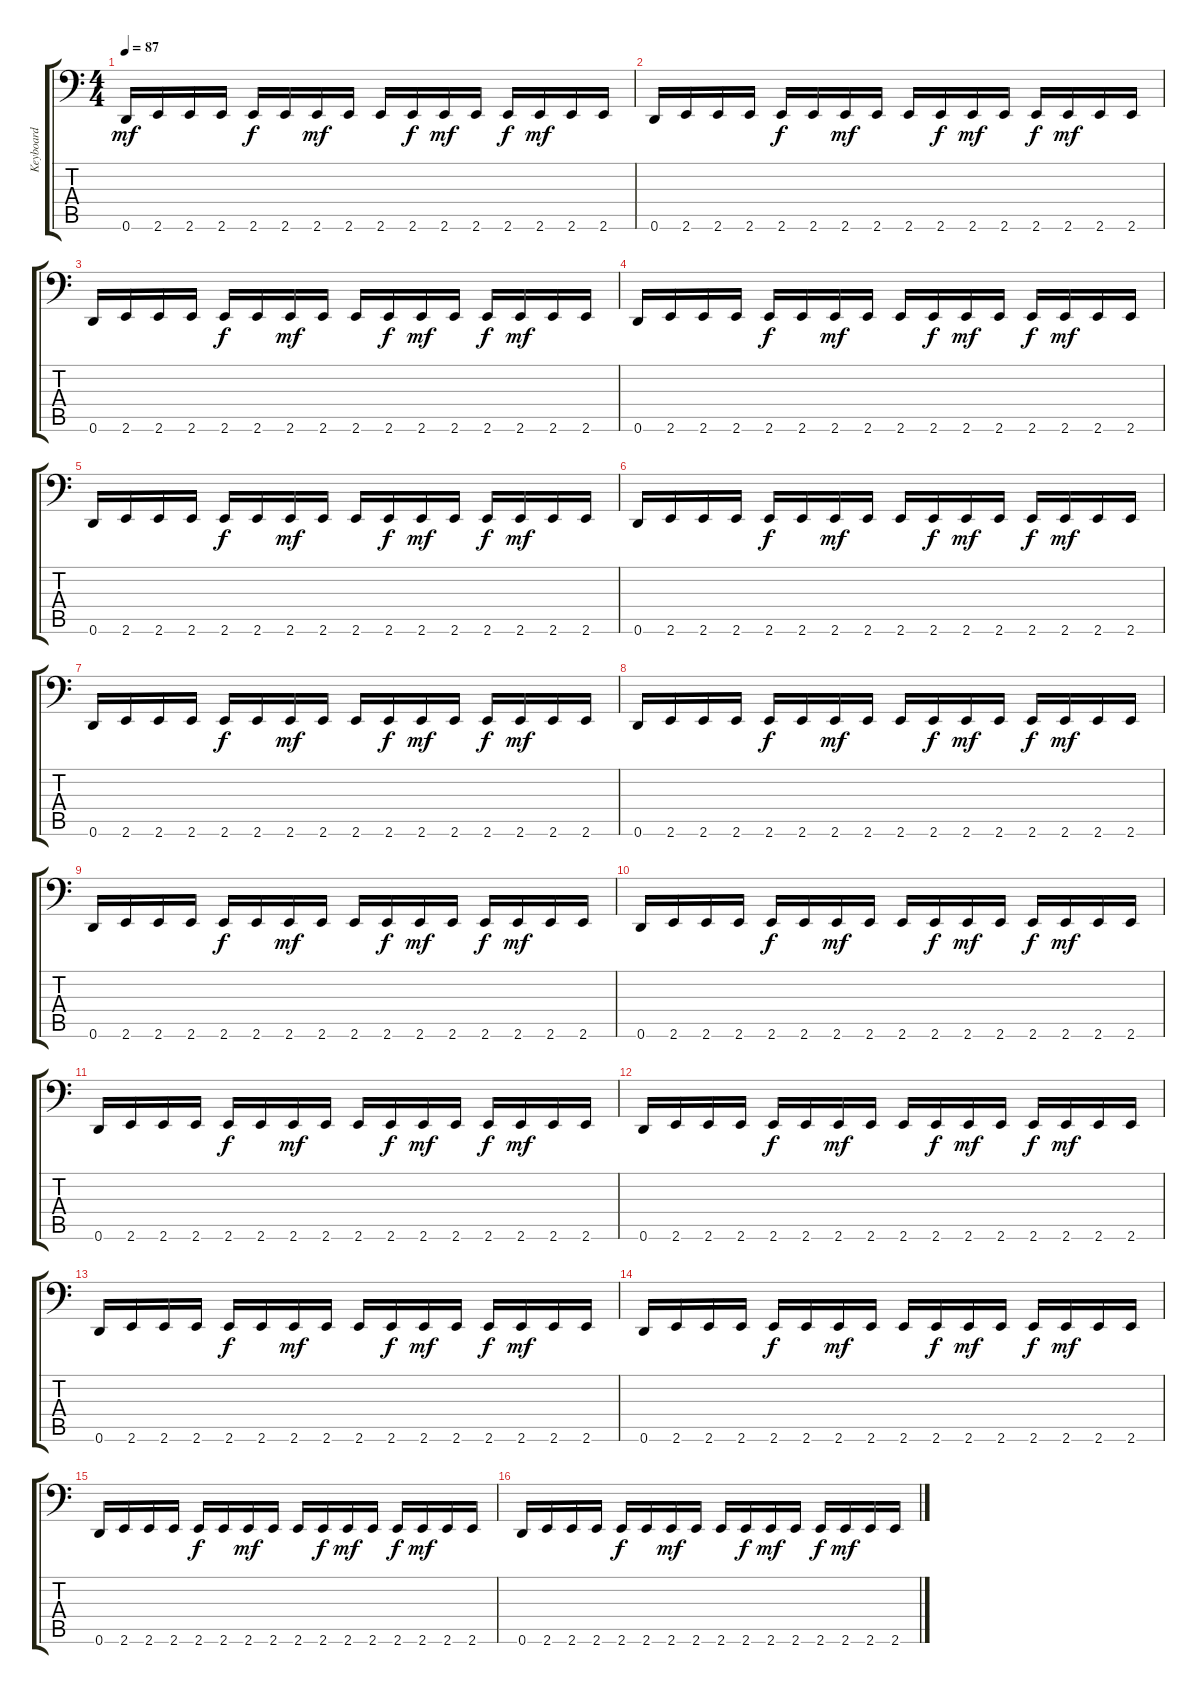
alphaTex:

\track ("Keyboard" "Keyboard") {instrument synthbass1}
\staff {score tabs}
\tuning (E3 B2 G2 D2 A1 D1) {hide}
\ts (4 4)
\tempo 87
\clef f4
\ks c
0.6.16{dy mf volume 8} 2.6.16 2.6.16 2.6.16 2.6.16{dy f} 2.6.16 2.6.16{dy mf} 2.6.16 2.6.16 2.6.16{dy f} 2.6.16{dy mf} 2.6.16 2.6.16{dy f} 2.6.16{dy mf} 2.6.16 2.6.16 |
0.6.16 2.6.16 2.6.16 2.6.16 2.6.16{dy f} 2.6.16 2.6.16{dy mf} 2.6.16 2.6.16 2.6.16{dy f} 2.6.16{dy mf} 2.6.16 2.6.16{dy f} 2.6.16{dy mf} 2.6.16 2.6.16 |
0.6.16 2.6.16 2.6.16 2.6.16 2.6.16{dy f} 2.6.16 2.6.16{dy mf} 2.6.16 2.6.16 2.6.16{dy f} 2.6.16{dy mf} 2.6.16 2.6.16{dy f} 2.6.16{dy mf} 2.6.16 2.6.16 |
0.6.16 2.6.16 2.6.16 2.6.16 2.6.16{dy f} 2.6.16 2.6.16{dy mf} 2.6.16 2.6.16 2.6.16{dy f} 2.6.16{dy mf} 2.6.16 2.6.16{dy f} 2.6.16{dy mf} 2.6.16 2.6.16 |
0.6.16 2.6.16 2.6.16 2.6.16 2.6.16{dy f} 2.6.16 2.6.16{dy mf} 2.6.16 2.6.16 2.6.16{dy f} 2.6.16{dy mf} 2.6.16 2.6.16{dy f} 2.6.16{dy mf} 2.6.16 2.6.16 |
0.6.16 2.6.16 2.6.16 2.6.16 2.6.16{dy f} 2.6.16 2.6.16{dy mf} 2.6.16 2.6.16 2.6.16{dy f} 2.6.16{dy mf} 2.6.16 2.6.16{dy f} 2.6.16{dy mf} 2.6.16 2.6.16 |
0.6.16 2.6.16 2.6.16 2.6.16 2.6.16{dy f} 2.6.16 2.6.16{dy mf} 2.6.16 2.6.16 2.6.16{dy f} 2.6.16{dy mf} 2.6.16 2.6.16{dy f} 2.6.16{dy mf} 2.6.16 2.6.16 |
0.6.16 2.6.16 2.6.16 2.6.16 2.6.16{dy f} 2.6.16 2.6.16{dy mf} 2.6.16 2.6.16 2.6.16{dy f} 2.6.16{dy mf} 2.6.16 2.6.16{dy f} 2.6.16{dy mf} 2.6.16 2.6.16 |
0.6.16 2.6.16 2.6.16 2.6.16 2.6.16{dy f} 2.6.16 2.6.16{dy mf} 2.6.16 2.6.16 2.6.16{dy f} 2.6.16{dy mf} 2.6.16 2.6.16{dy f} 2.6.16{dy mf} 2.6.16 2.6.16 |
0.6.16 2.6.16 2.6.16 2.6.16 2.6.16{dy f} 2.6.16 2.6.16{dy mf} 2.6.16 2.6.16 2.6.16{dy f} 2.6.16{dy mf} 2.6.16 2.6.16{dy f} 2.6.16{dy mf} 2.6.16 2.6.16 |
0.6.16 2.6.16 2.6.16 2.6.16 2.6.16{dy f} 2.6.16 2.6.16{dy mf} 2.6.16 2.6.16 2.6.16{dy f} 2.6.16{dy mf} 2.6.16 2.6.16{dy f} 2.6.16{dy mf} 2.6.16 2.6.16 |
0.6.16 2.6.16 2.6.16 2.6.16 2.6.16{dy f} 2.6.16 2.6.16{dy mf} 2.6.16 2.6.16 2.6.16{dy f} 2.6.16{dy mf} 2.6.16 2.6.16{dy f} 2.6.16{dy mf} 2.6.16 2.6.16 |
0.6.16 2.6.16 2.6.16 2.6.16 2.6.16{dy f} 2.6.16 2.6.16{dy mf} 2.6.16 2.6.16 2.6.16{dy f} 2.6.16{dy mf} 2.6.16 2.6.16{dy f} 2.6.16{dy mf} 2.6.16 2.6.16 |
0.6.16 2.6.16 2.6.16 2.6.16 2.6.16{dy f} 2.6.16 2.6.16{dy mf} 2.6.16 2.6.16 2.6.16{dy f} 2.6.16{dy mf} 2.6.16 2.6.16{dy f} 2.6.16{dy mf} 2.6.16 2.6.16 |
0.6.16 2.6.16 2.6.16 2.6.16 2.6.16{dy f} 2.6.16 2.6.16{dy mf} 2.6.16 2.6.16 2.6.16{dy f} 2.6.16{dy mf} 2.6.16 2.6.16{dy f} 2.6.16{dy mf} 2.6.16 2.6.16 |
0.6.16 2.6.16 2.6.16 2.6.16 2.6.16{dy f} 2.6.16 2.6.16{dy mf} 2.6.16 2.6.16 2.6.16{dy f} 2.6.16{dy mf} 2.6.16 2.6.16{dy f} 2.6.16{dy mf} 2.6.16 2.6.16
